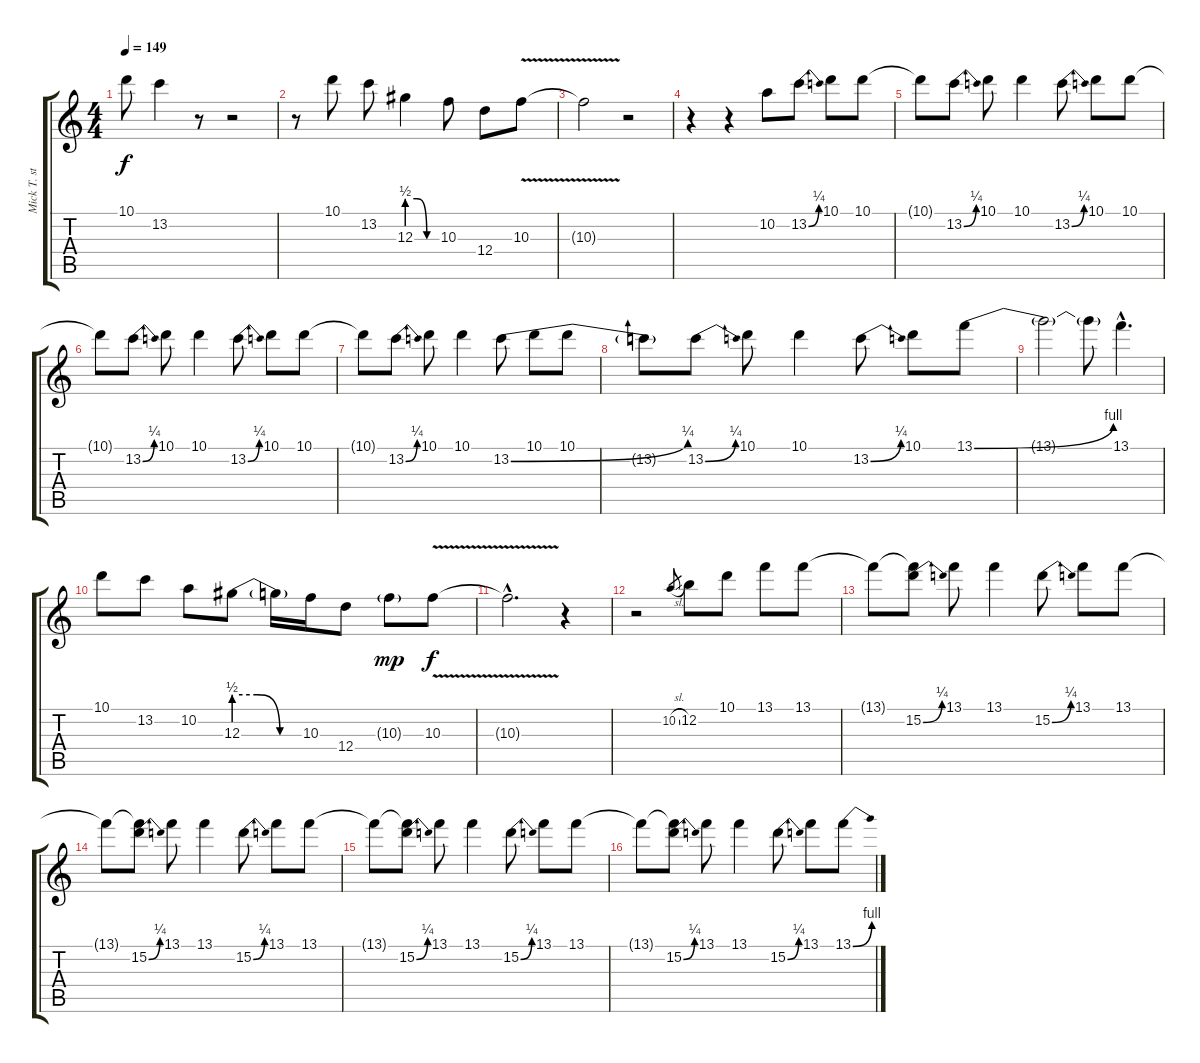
\track ("Mick T. standard" "Mick T. st") {instrument electricguitarjazz}
\staff {score tabs}
\tuning (E4 B3 G3 D3 A2 E2) {hide}
\ts (4 4)
\tempo 149
\clef g2
\ks c
10.1{t}.8{dy f} 13.2.4 r.8 r.2 |
r.8 10.1.8 13.2.8 12.3{be (custom 0 2 20 2 40 0 60 0)}.4 10.3.8 12.4.8 10.3{v}.8 |
10.3{t}.2 r.2 |
r.4 r.4 10.2.8 13.2{be (bend 0 0 60 1)}.8 10.1.8 10.1.8 |
10.1{t}.8 13.2{be (bend 0 0 60 1)}.8 10.1.8 10.1.4 13.2{be (bend 0 0 60 1)}.8 10.1.8 10.1.8 |
10.1{t}.8 13.2{be (bend 0 0 60 1)}.8 10.1.8 10.1.4 13.2{be (bend 0 0 60 1)}.8 10.1.8 10.1.8 |
10.1{t}.8 13.2{be (bend 0 0 60 1)}.8 10.1.8 10.1.4 13.2{be (bend 0 0 60 1)}.8 10.1.8 10.1.8 |
13.2{t}.8 13.2{be (bend 0 0 60 1)}.8 10.1.8 10.1.4 13.2{be (bend 0 0 60 1)}.8 10.1.8 13.1{be (bend 0 0 60 4)}.8 |
13.1{t}.2 13.1{t}.8 13.1{hac}.4{d} |
10.1.8 13.2.8 10.2.8 12.3{be (custom 0 2 20 2 40 0 60 0)}.8 12.3{t}.16 10.3.16 12.4.8 10.3{g}.8{dy mp} 10.3{v}.8{dy f} |
10.3{hac t}.2{d} r.4 |
r.2 10.2{sl}.8{gr} 12.2.8 10.1.8 13.1.8 13.1.8 |
13.1{t}.8 (13.1{t} 15.2{be (bend 0 0 60 1)}).8 13.1.8 13.1.4 15.2{be (bend 0 0 60 1)}.8 13.1.8 13.1.8 |
13.1{t}.8 (13.1{t} 15.2{be (bend 0 0 60 1)}).8 13.1.8 13.1.4 15.2{be (bend 0 0 60 1)}.8 13.1.8 13.1.8 |
13.1{t}.8 (13.1{t} 15.2{be (bend 0 0 60 1)}).8 13.1.8 13.1.4 15.2{be (bend 0 0 60 1)}.8 13.1.8 13.1.8 |
13.1{t}.8 (13.1{t} 15.2{be (bend 0 0 60 1)}).8 13.1.8 13.1.4 15.2{be (bend 0 0 60 1)}.8 13.1.8 13.1{be (bend 0 0 60 4)}.8
